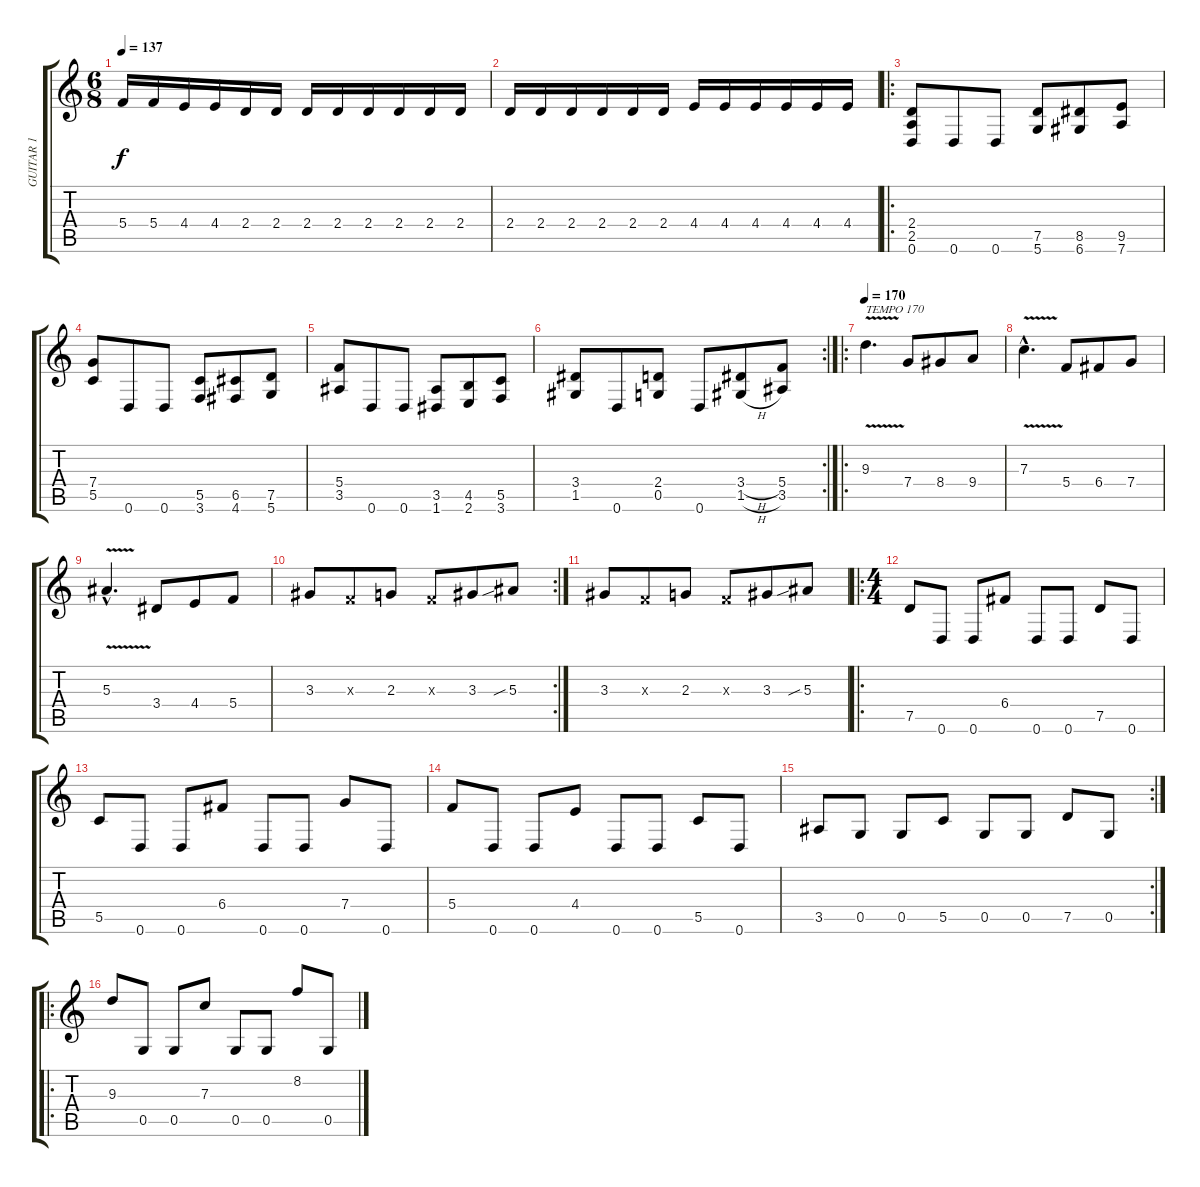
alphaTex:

\track ("GUITAR 1" "GUITAR 1") {instrument distortionguitar}
\staff {score tabs}
\tuning (D4 A3 F3 C3 G2 D2) {hide}
\ts (6 8)
\tempo 137
\clef g2
\ks c
5.4.16{dy f} 5.4.16 4.4.16 4.4.16 2.4.16 2.4.16 2.4.16 2.4.16 2.4.16 2.4.16 2.4.16 2.4.16 |
2.4.16 2.4.16 2.4.16 2.4.16 2.4.16 2.4.16 4.4.16 4.4.16 4.4.16 4.4.16 4.4.16 4.4.16 |
\ro
(2.4 2.5 0.6).8 0.6.8 0.6.8 (7.5 5.6).8 (8.5 6.6).8 (9.5 7.6).8 |
(7.4 5.5).8 0.6.8 0.6.8 (5.5 3.6).8 (6.5 4.6).8 (7.5 5.6).8 |
(5.4 3.5).8 0.6.8 0.6.8 (3.5 1.6).8 (4.5 2.6).8 (5.5 3.6).8 |
\rc 2
(3.4 1.5).8 0.6.8 (2.4 0.5).8 0.6.8 (3.4{h} 1.5{h}).8 (5.4 3.5).8 |
\ro
\tempo 170
9.3{v}.4{d txt "TEMPO 170"} 7.4.8 8.4.8 9.4.8 |
7.3{v hac}.4{d} 5.4.8 6.4.8 7.4.8 |
5.3{v hac}.4{d} 3.4.8 4.4.8 5.4.8 |
\rc 2
3.3.8 0.3{x}.8 2.3.8 0.3{x}.8 3.3.8 5.3{sib}.8 |
3.3.8 0.3{x}.8 2.3.8 0.3{x}.8 3.3.8 5.3{sib}.8 |
\ro
\ts (4 4)
7.5.8 0.6.8 0.6.8 6.4.8 0.6.8 0.6.8 7.5.8 0.6.8 |
5.5.8 0.6.8 0.6.8 6.4.8 0.6.8 0.6.8 7.4.8 0.6.8 |
5.4.8 0.6.8 0.6.8 4.4.8 0.6.8 0.6.8 5.5.8 0.6.8 |
\rc 2
3.5.8 0.5.8 0.5.8 5.5.8 0.5.8 0.5.8 7.5.8 0.5.8 |
\ro
9.3.8 0.5.8 0.5.8 7.3.8 0.5.8 0.5.8 8.2.8 0.5.8
